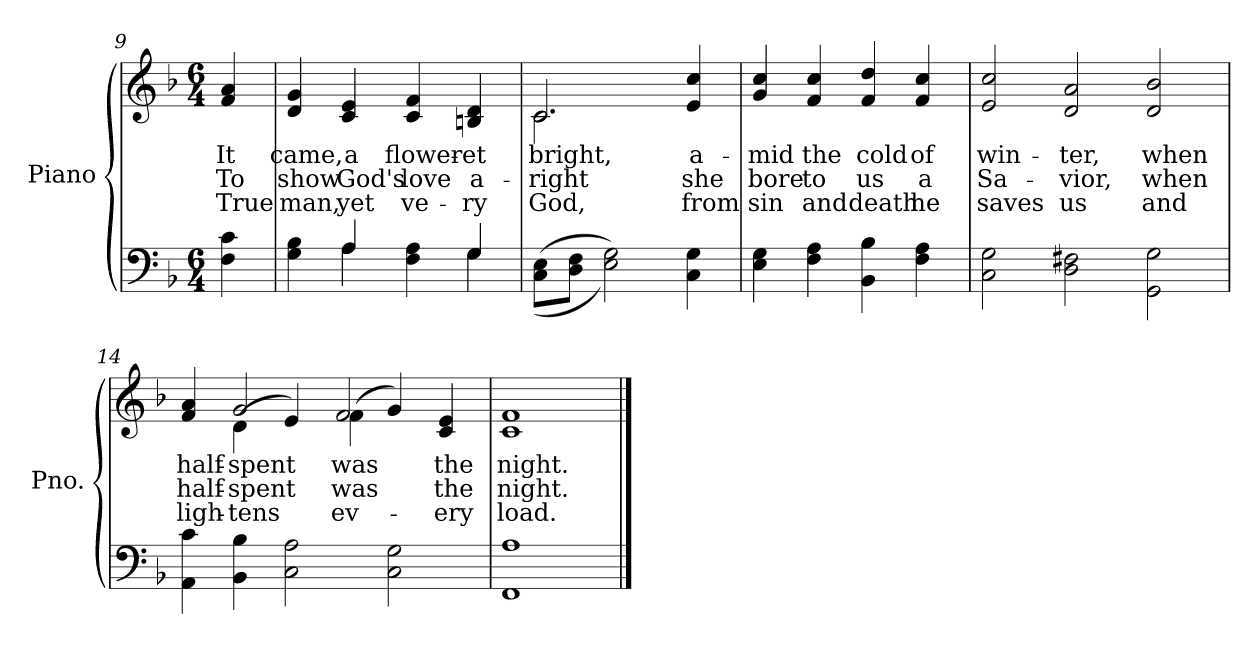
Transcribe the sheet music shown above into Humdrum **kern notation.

**kern	**kern	**text	**text	**text
*part2	*part1	*part1	*part1	*part1
*staff2	*staff1	*staff1	*staff1	*staff1
*I"Piano	*I"Piano	*	*	*
*I'Pno.	*I'Pno.	*	*	*
*clefF4	*clefG2	*	*	*
*k[b-]	*k[b-]	*	*	*
*F:	*F:	*	*	*
*M6/4	*M6/4	*	*	*
=9	=9	=9	=9	=9
!	!	!LO:LY:b:color=#000000	!LO:LY:b:color=#000000	!LO:LY:b:color=#000000
4Fi\ 4ci	4fi/ 4ai	It	To	True
!!LO:LB:g=z
=10	=10	=10	=10	=10
*^	*	*	*	*
!	!	!	!LO:LY:b:color=#000000	!LO:LY:b:color=#000000	!LO:LY:b:color=#000000
4Gi\ 4B-i	4ryy	4di/ 4gi	came,	show	man,
!	!	!	!LO:LY:b:color=#000000	!LO:LY:b:color=#000000	!LO:LY:b:color=#000000
4Ai/	4Ai\	4ci/ 4ei	a	God's	yet
!	!	!	!LO:LY:b:color=#000000	!LO:LY:b:color=#000000	!LO:LY:b:color=#000000
4Fi\ 4Ai	4ryy	4ci/ 4fi	flower-	love	ve-
!	!	!	!LO:LY:b:color=#000000	!LO:LY:b:color=#000000	!LO:LY:b:color=#000000
4Gi/	4Gi\	4Bni/ 4di	-et	a-	-ry
*v	*v	*	*	*	*
=11	=11	=11	=11	=11
*^	*	*	*	*
!	!	!	!LO:LY:b:color=#000000	!LO:LY:b:color=#000000	!LO:LY:b:color=#000000
*v	*v	*^	*	*	*
((8Ci\ 8Ei\L	2.ci/	2.ci\	bright,	-right	God,
8Di\ 8Fi\J	.	.	.	.	.
2Ei\ 2Gi))	.	.	.	.	.
!	!	!	!LO:LY:b:color=#000000	!LO:LY:b:color=#000000	!LO:LY:b:color=#000000
4Ci\ 4Gi	4ei/ 4cci	4ryy	a-	she	from
*	*v	*v	*	*	*
=12	=12	=12	=12	=12
*	*^	*	*	*
!	!	!	!LO:LY:b:color=#000000	!LO:LY:b:color=#000000	!LO:LY:b:color=#000000
*	*v	*v	*	*	*
4Ei\ 4Gi	4gi/ 4cci	-mid	bore	sin
!	!	!LO:LY:b:color=#000000	!LO:LY:b:color=#000000	!LO:LY:b:color=#000000
4Fi\ 4Ai	4fi/ 4cci	the	to	and
!	!	!LO:LY:b:color=#000000	!LO:LY:b:color=#000000	!LO:LY:b:color=#000000
4BB-i\ 4B-i	4fi/ 4ddi	cold	us	death
!	!	!LO:LY:b:color=#000000	!LO:LY:b:color=#000000	!LO:LY:b:color=#000000
4Fi\ 4Ai	4fi/ 4cci	of	a	he
!!LO:LB:g=z
=13	=13	=13	=13	=13
!	!	!LO:LY:b:color=#000000	!LO:LY:b:color=#000000	!LO:LY:b:color=#000000
2Ci\ 2Gi	2ei/ 2cci	win-	Sa-	saves
!	!	!LO:LY:b:color=#000000	!LO:LY:b:color=#000000	!LO:LY:b:color=#000000
2Di\ 2F#Xi	2di/ 2ai	-ter,	-vior,	us
!	!	!LO:LY:b:color=#000000	!LO:LY:b:color=#000000	!LO:LY:b:color=#000000
2GGi\ 2Gi	2di/ 2b-i	when	when	and
=14	=14	=14	=14	=14
!	!	!LO:LY:b:color=#000000	!LO:LY:b:color=#000000	!LO:LY:b:color=#000000
*	*^	*	*	*
4AAi\ 4ci	4fi/ 4ai	4ryy	half-	half-	ligh-
!	!	!	!LO:LY:b:color=#000000	!LO:LY:b:color=#000000	!LO:LY:b:color=#000000
4BB-i\ 4B-i	2gi/	(4di\	-spent	-spent	-tens
2Ci\ 2Ai	.	4ei/)	.	.	.
!	!	!	!LO:LY:b:color=#000000	!LO:LY:b:color=#000000	!LO:LY:b:color=#000000
.	2fi/	(4fi\	was	was	ev-
2Ci\ 2Gi	.	4gi/)	.	.	.
!	!	!	!LO:LY:b:color=#000000	!LO:LY:b:color=#000000	!LO:LY:b:color=#000000
.	4ci/ 4ei	4ryy	the	the	-ery
*	*v	*v	*	*	*
=15	=15	=15	=15	=15
*	*^	*	*	*
!	!	!	!LO:LY:b:color=#000000	!LO:LY:b:color=#000000	!LO:LY:b:color=#000000
*	*v	*v	*	*	*
1FFi 1Ai	1ci 1fi	night.	night.	load.
==	==	==	==	==
*-	*-	*-	*-	*-
